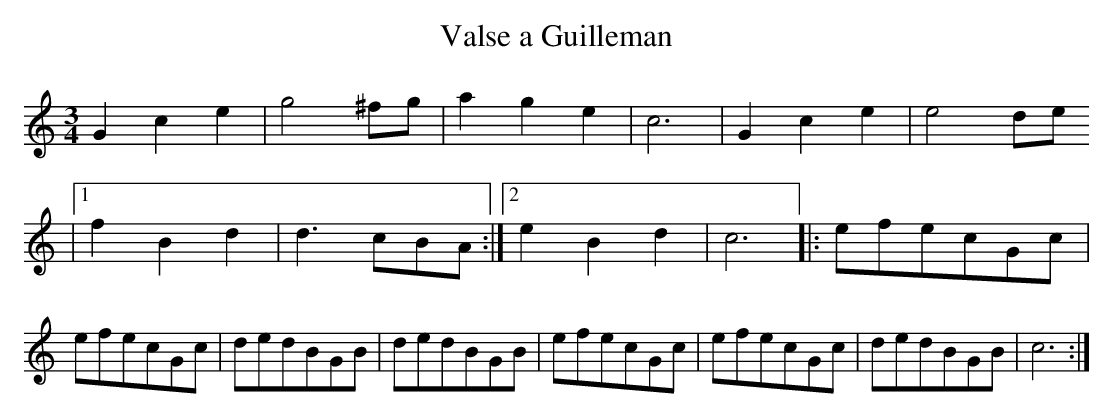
X:1
T:Valse a Guilleman
L:1/4
M:3/4
K:C major
Gce | g2 ^f/g/ | age | c3 | Gce | e2d/e/
|1 fBd | d>cB/A/ :|2 eBd | c3 |:[L:1/8] efecGc |
efecGc | dedBGB | dedBGB | efecGc | efecGc | dedBGB | c6:|
